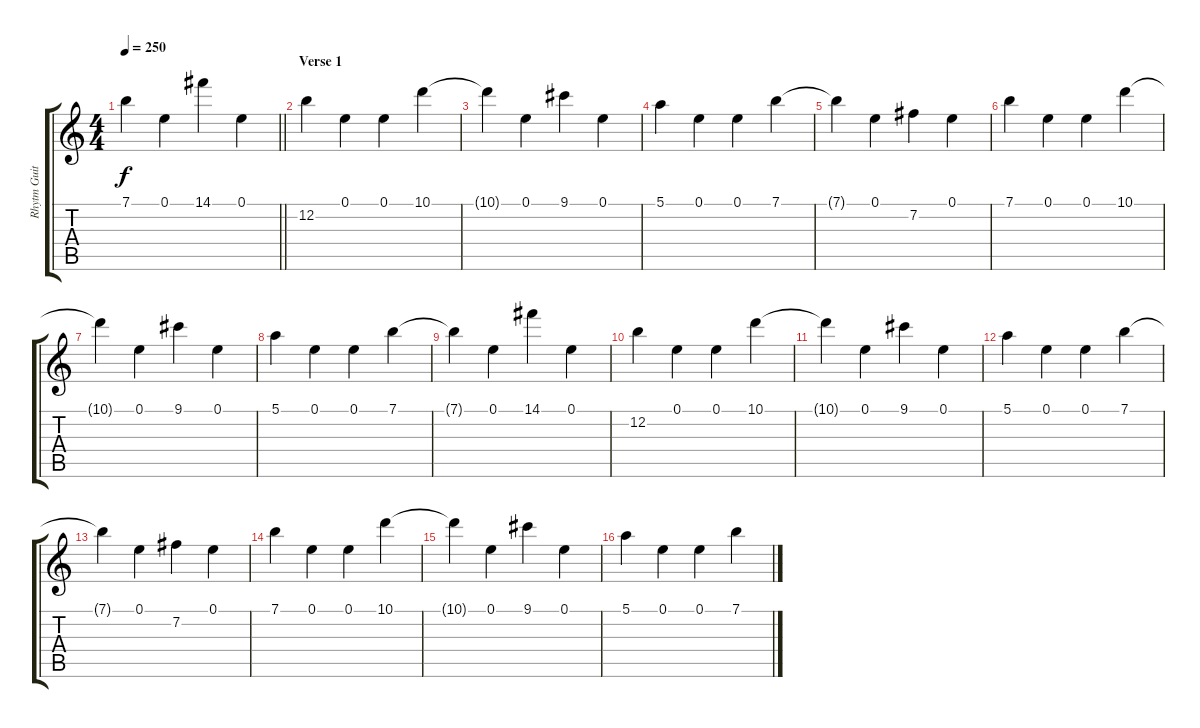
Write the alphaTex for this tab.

\track ("Rhytm Guitar" "Rhytm Guit") {instrument electricguitarclean}
\staff {score tabs}
\tuning (E4 B3 G3 D3 A2 E2) {hide}
\ts (4 4)
\tempo 250
\clef g2
\barLineRight lightlight
\ks c
7.1{t}.4{dy f} 0.1.4 14.1.4 0.1.4 |
\section ("" "Verse 1")
12.2.4 0.1.4 0.1.4 10.1.4 |
10.1{t}.4 0.1.4 9.1.4 0.1.4 |
5.1.4 0.1.4 0.1.4 7.1.4 |
7.1{t}.4 0.1.4 7.2.4 0.1.4 |
7.1.4 0.1.4 0.1.4 10.1.4 |
10.1{t}.4 0.1.4 9.1.4 0.1.4 |
5.1.4 0.1.4 0.1.4 7.1.4 |
7.1{t}.4 0.1.4 14.1.4 0.1.4 |
12.2.4 0.1.4 0.1.4 10.1.4 |
10.1{t}.4 0.1.4 9.1.4 0.1.4 |
5.1.4 0.1.4 0.1.4 7.1.4 |
7.1{t}.4 0.1.4 7.2.4 0.1.4 |
7.1.4 0.1.4 0.1.4 10.1.4 |
10.1{t}.4 0.1.4 9.1.4 0.1.4 |
5.1.4 0.1.4 0.1.4 7.1.4
